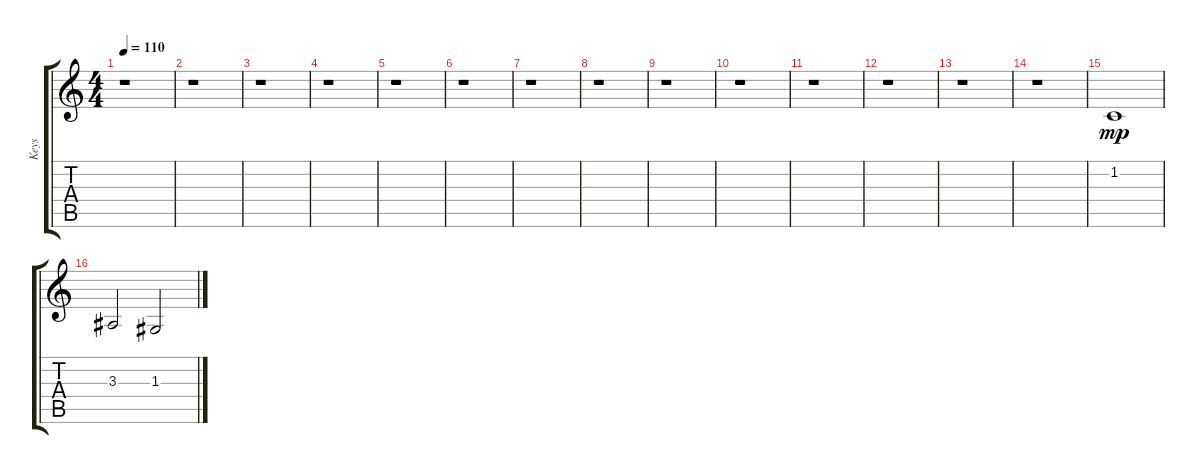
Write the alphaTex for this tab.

\track ("Keys" "Keys") {instrument stringensemble2}
\staff {score tabs}
\tuning (E4 B3 G3 D3 A2 E2) {hide}
\ts (4 4)
\tempo 110
\clef g2
\ks c
r.1{dy mp} |
r.1 |
r.1 |
r.1 |
r.1 |
r.1 |
r.1 |
r.1 |
r.1 |
r.1 |
r.1 |
r.1 |
r.1 |
r.1 |
1.2.1 |
3.3.2 1.3.2
